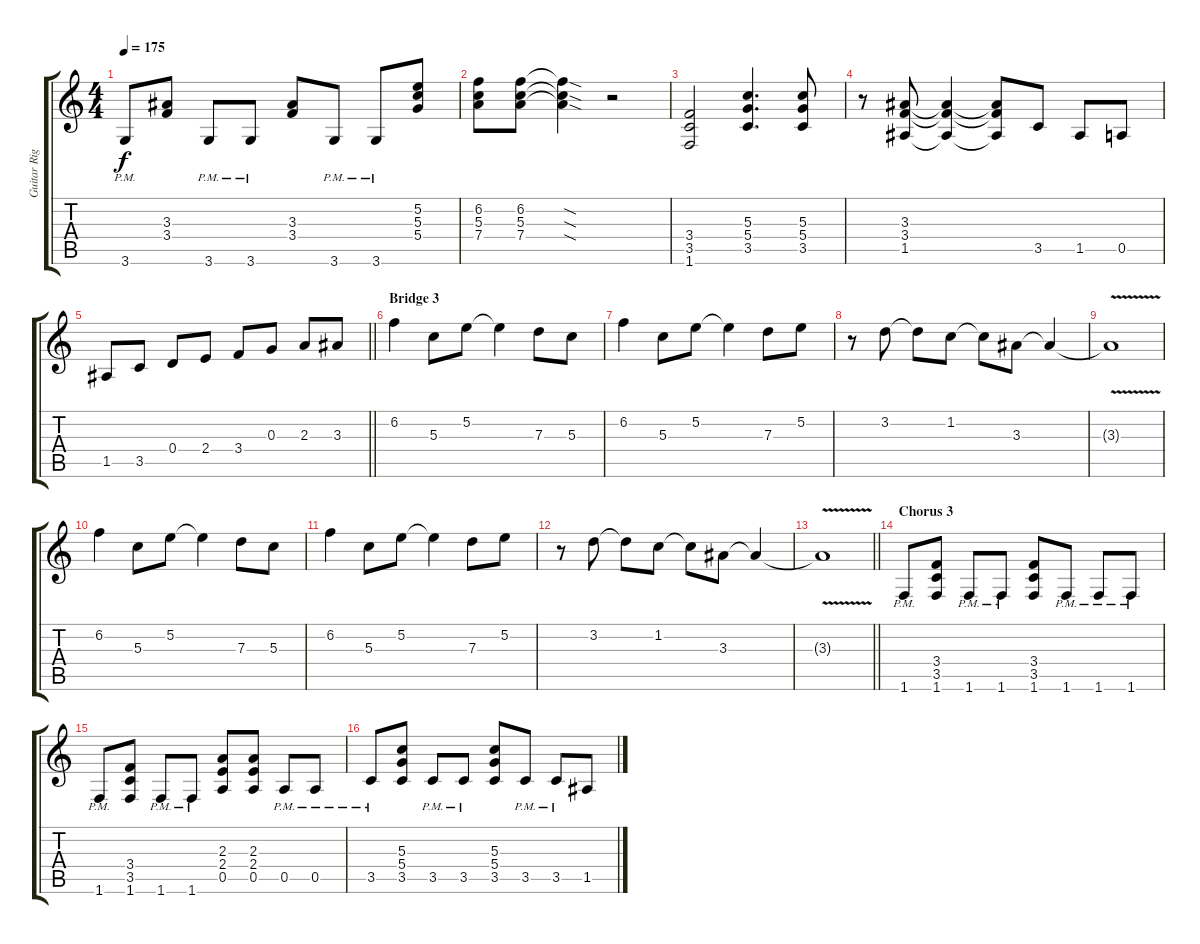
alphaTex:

\track ("Guitar Right" "Guitar Rig") {instrument overdrivenguitar}
\staff {score tabs}
\tuning (E4 B3 G3 D3 A2 E2) {hide}
\ts (4 4)
\tempo 175
\clef g2
\ks c
3.6{pm}.8{dy f} (3.3 3.4).8 3.6{pm}.8 3.6{pm}.8 (3.3 3.4).8 3.6{pm}.8 3.6{pm}.8 (5.2 5.3 5.4).8 |
(6.2 5.3 7.4).8 (6.2 5.3 7.4).8 (6.2{sod t} 5.3{sod t} 7.4{sod t}).4 r.2 |
(3.4 3.5 1.6).2 (5.3 5.4 3.5).4{d} (5.3 5.4 3.5).8 |
r.8 (3.3 3.4 1.5).8 (3.3{t} 3.4{t} 1.5{t}).4 (3.3{t} 3.4{t} 1.5{t}).8 3.5.8 1.5.8 0.5.8 |
\barLineRight lightlight
1.5.8 3.5.8 0.4.8 2.4.8 3.4.8 0.3.8 2.3.8 3.3.8 |
\section ("" "Bridge 3")
6.2.4 5.3.8 5.2.8 5.2{t}.4 7.3.8 5.3.8 |
6.2.4 5.3.8 5.2.8 5.2{t}.4 7.3.8 5.2.8 |
r.8 3.2.8 3.2{t}.8 1.2.8 1.2{t}.8 3.3.8 3.3{t}.4 |
3.3{v t}.1 |
6.2.4 5.3.8 5.2.8 5.2{t}.4 7.3.8 5.3.8 |
6.2.4 5.3.8 5.2.8 5.2{t}.4 7.3.8 5.2.8 |
r.8 3.2.8 3.2{t}.8 1.2.8 1.2{t}.8 3.3.8 3.3{t}.4 |
\barLineRight lightlight
3.3{v t}.1 |
\section ("" "Chorus 3")
1.6{pm}.8 (3.4 3.5 1.6).8 1.6{pm}.8 1.6{pm}.8 (3.4 3.5 1.6).8 1.6{pm}.8 1.6{pm}.8 1.6{pm}.8 |
1.6{pm}.8 (3.4 3.5 1.6).8 1.6{pm}.8 1.6{pm}.8 (2.3 2.4 0.5).8 (2.3 2.4 0.5).8 0.5{pm}.8 0.5{pm}.8 |
3.5{pm}.8 (5.3 5.4 3.5).8 3.5{pm}.8 3.5{pm}.8 (5.3 5.4 3.5).8 3.5{pm}.8 3.5{pm}.8 1.5.8
